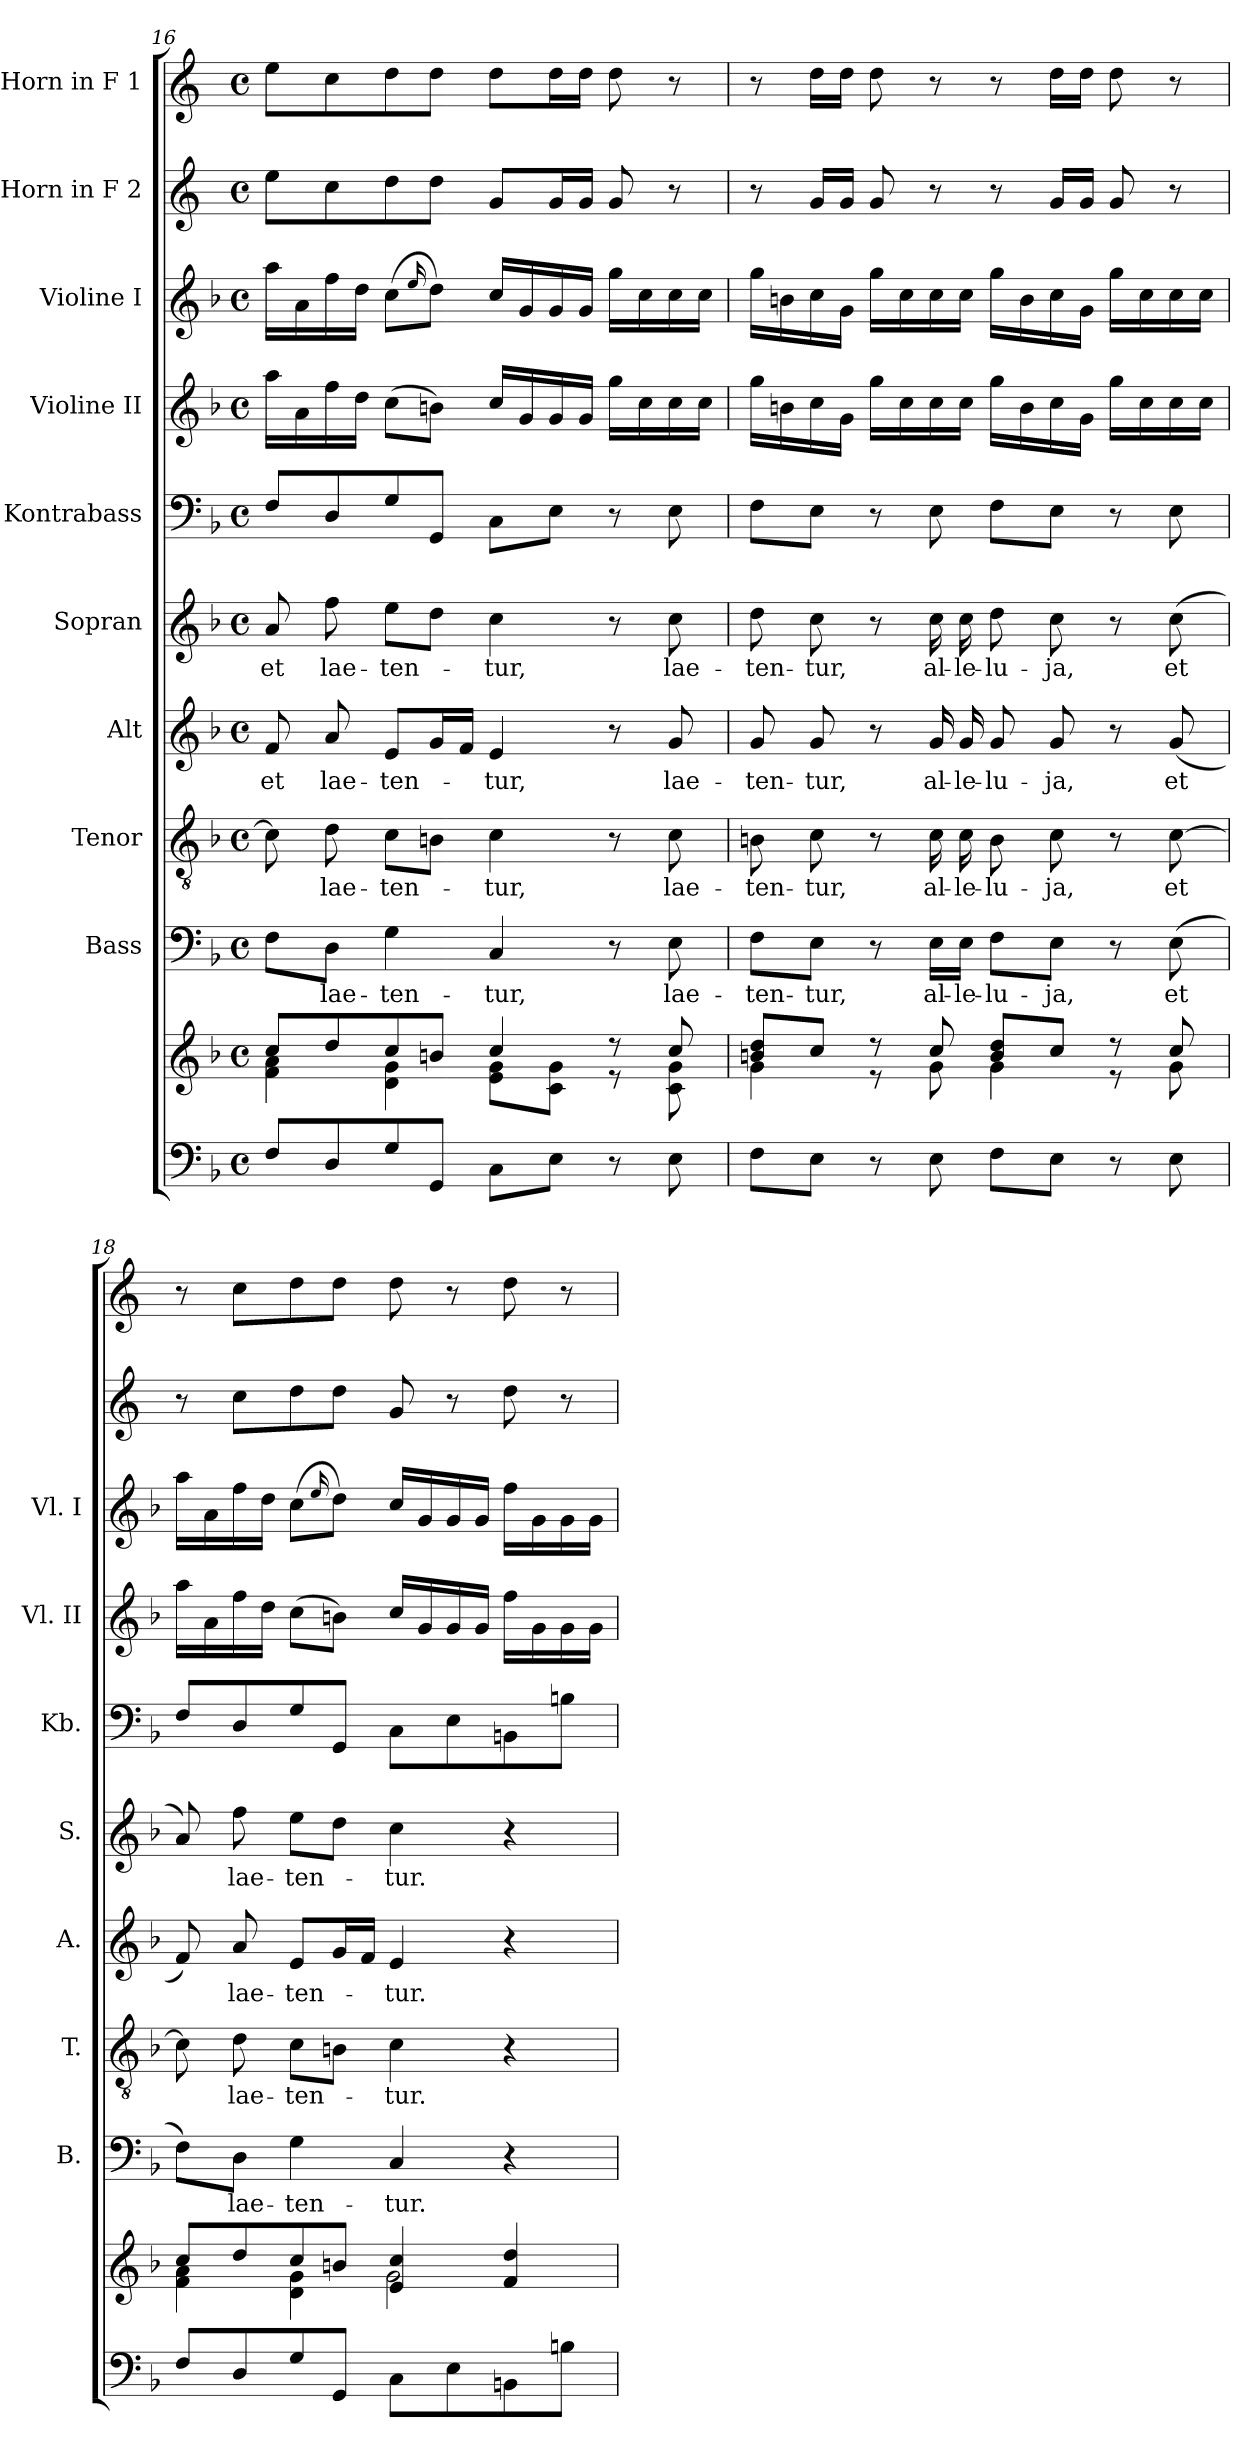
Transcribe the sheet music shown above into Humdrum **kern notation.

**kern	**kern	**kern	**text	**kern	**text	**kern	**text	**kern	**text	**kern	**kern	**kern	**kern	**kern
*part10	*part10	*part9	*part9	*part8	*part8	*part7	*part7	*part6	*part6	*part5	*part4	*part3	*part2	*part1
*staff11	*staff10	*staff9	*staff9	*staff8	*staff8	*staff7	*staff7	*staff6	*staff6	*staff5	*staff4	*staff3	*staff2	*staff1
*	*	*I"Bass	*	*I"Tenor	*	*I"Alt	*	*I"Sopran	*	*I"Kontrabass	*I"Violine II	*I"Violine I	*I"Horn in F 2	*I"Horn in F 1
*	*	*I'B.	*	*I'T.	*	*I'A.	*	*I'S.	*	*I'Kb.	*I'Vl. II	*I'Vl. I	*	*
!!LO:PB:g=z
*clefF4	*clefG2	*clefF4	*	*clefGv2	*	*clefG2	*	*clefG2	*	*clefF4	*clefG2	*clefG2	*clefG2	*clefG2
*	*	*	*	*	*	*	*	*	*	*ITrd7c12	*	*	*ITrd4c7	*ITrd4c7
*k[b-]	*k[b-]	*k[b-]	*	*k[b-]	*	*k[b-]	*	*k[b-]	*	*k[b-]	*k[b-]	*k[b-]	*k[b-]	*k[b-]
*F:	*F:	*F:	*	*F:	*	*F:	*	*F:	*	*F:	*F:	*F:	*F:	*F:
*M4/4	*M4/4	*M4/4	*	*M4/4	*	*M4/4	*	*M4/4	*	*M4/4	*M4/4	*M4/4	*M4/4	*M4/4
*met(c)	*met(c)	*met(c)	*	*met(c)	*	*met(c)	*	*met(c)	*	*met(c)	*met(c)	*met(c)	*met(c)	*met(c)
=16	=16	=16	=16	=16	=16	=16	=16	=16	=16	=16	=16	=16	=16	=16
*	*^	*	*	*	*	*	*	*	*	*	*	*	*	*
!	!	!	!	!	!	!	!	!LO:LY:b	!	!LO:LY:b	!	!	!	!	!
8F/L	8cc/L	4f\ 4a\	8F\L	.	8c\]	.	8f/	et	8a/	et	8FF/L	16aa\LL	16aa\LL	8a\L	8a\L
.	.	.	.	.	.	.	.	.	.	.	.	16a\	16a\	.	.
!	!	!	!	!LO:LY:b	!	!LO:LY:b	!	!LO:LY:b	!	!LO:LY:b	!	!	!	!	!
8D/	8dd/	.	8D\J	lae-	8d\	lae-	8a/	lae-	8ff\	lae-	8DD/	16ff\	16ff\	8f\	8f\
.	.	.	.	.	.	.	.	.	.	.	.	16dd\JJ	16dd\JJ	.	.
!	!	!	!	!LO:LY:b	!	!LO:LY:b	!	!LO:LY:b	!	!LO:LY:b	!	!	!	!	!
8G/	8cc/	4d\ 4g\	4G\	-ten-	8c\L	-ten-	8e/L	-ten-	8ee\L	-ten-	8GG/	(>8cc\L	(>8cc\L	8g\	8g\
.	.	.	.	.	.	.	.	.	.	.	.	.	16qqee/	.	.
8GG/J	8bn/J	.	.	.	8Bn\J	.	16g/L	.	8dd\J	.	8GGG/J	8bn\J)	8dd\J)	8g\J	8g\J
.	.	.	.	.	.	.	16f/JJ	.	.	.	.	.	.	.	.
!	!	!	!	!LO:LY:b	!	!LO:LY:b	!	!LO:LY:b	!	!LO:LY:b	!	!	!	!	!
8C\L	4cc/	8e\ 8g\L	4C/	-tur,	4c\	-tur,	4e/	-tur,	4cc\	-tur,	8CC\L	16cc/LL	16cc/LL	8c/L	8g\L
.	.	.	.	.	.	.	.	.	.	.	.	16g/	16g/	.	.
8E\J	.	8c\ 8g\J	.	.	.	.	.	.	.	.	8EE\J	16g/	16g/	16c/L	16g\L
.	.	.	.	.	.	.	.	.	.	.	.	16g/JJ	16g/JJ	16c/JJ	16g\JJ
8r	8r	8r	8r	.	8r	.	8r	.	8r	.	8r	16gg\LL	16gg\LL	8c/	8g\
.	.	.	.	.	.	.	.	.	.	.	.	16cc\	16cc\	.	.
!	!	!	!	!LO:LY:b	!	!LO:LY:b	!	!LO:LY:b	!	!LO:LY:b	!	!	!	!	!
8E\	8cc/	8c\ 8g\	8E\	lae-	8c\	lae-	8g/	lae-	8cc\	lae-	8EE\	16cc\	16cc\	8r	8r
.	.	.	.	.	.	.	.	.	.	.	.	16cc\JJ	16cc\JJ	.	.
=17	=17	=17	=17	=17	=17	=17	=17	=17	=17	=17	=17	=17	=17	=17	=17
!	!	!	!	!LO:LY:b	!	!LO:LY:b	!	!LO:LY:b	!	!LO:LY:b	!	!	!	!	!
8F\L	8bn/ 8dd/L	4g\	8F\L	-ten-	8Bn\	-ten-	8g/	-ten-	8dd\	-ten-	8FF\L	16gg\LL	16gg\LL	8r	8r
.	.	.	.	.	.	.	.	.	.	.	.	16bn\	16bn\	.	.
!	!	!	!	!LO:LY:b	!	!LO:LY:b	!	!LO:LY:b	!	!LO:LY:b	!	!	!	!	!
8E\J	8cc/J	.	8E\J	-tur,	8c\	-tur,	8g/	-tur,	8cc\	-tur,	8EE\J	16cc\	16cc\	16c/LL	16g\LL
.	.	.	.	.	.	.	.	.	.	.	.	16g\JJ	16g\JJ	16c/JJ	16g\JJ
8r	8r	8r	8r	.	8r	.	8r	.	8r	.	8r	16gg\LL	16gg\LL	8c/	8g\
.	.	.	.	.	.	.	.	.	.	.	.	16cc\	16cc\	.	.
!	!	!	!	!LO:LY:b	!	!LO:LY:b	!	!LO:LY:b	!	!LO:LY:b	!	!	!	!	!
8E\	8cc/	8g\	16E\LL	al-	16c\	al-	16g/	al-	16cc\	al-	8EE\	16cc\	16cc\	8r	8r
!	!	!	!	!LO:LY:b	!	!LO:LY:b	!	!LO:LY:b	!	!LO:LY:b	!	!	!	!	!
.	.	.	16E\JJ	-le-	16c\	-le-	16g/	-le-	16cc\	-le-	.	16cc\JJ	16cc\JJ	.	.
!	!	!	!	!LO:LY:b	!	!LO:LY:b	!	!LO:LY:b	!	!LO:LY:b	!	!	!	!	!
8F\L	8b/ 8dd/L	4g\	8F\L	-lu-	8B\	-lu-	8g/	-lu-	8dd\	-lu-	8FF\L	16gg\LL	16gg\LL	8r	8r
.	.	.	.	.	.	.	.	.	.	.	.	16b\	16b\	.	.
!	!	!	!	!LO:LY:b	!	!LO:LY:b	!	!LO:LY:b	!	!LO:LY:b	!	!	!	!	!
8E\J	8cc/J	.	8E\J	-ja,	8c\	-ja,	8g/	-ja,	8cc\	-ja,	8EE\J	16cc\	16cc\	16c/LL	16g\LL
.	.	.	.	.	.	.	.	.	.	.	.	16g\JJ	16g\JJ	16c/JJ	16g\JJ
8r	8r	8r	8r	.	8r	.	8r	.	8r	.	8r	16gg\LL	16gg\LL	8c/	8g\
.	.	.	.	.	.	.	.	.	.	.	.	16cc\	16cc\	.	.
!	!	!	!	!LO:LY:b	!	!LO:LY:b	!	!LO:LY:b	!	!LO:LY:b	!	!	!	!	!
8E\	8cc/	8g\	(>8E\	et	[8c\	et	(<8g/	et	(>8cc\	et	8EE\	16cc\	16cc\	8r	8r
.	.	.	.	.	.	.	.	.	.	.	.	16cc\JJ	16cc\JJ	.	.
!!LO:PB:g=z
=18	=18	=18	=18	=18	=18	=18	=18	=18	=18	=18	=18	=18	=18	=18	=18
8F/L	8cc/L	4f\ 4a\	8F\L)	.	8c\]	.	8f/)	.	8a/)	.	8FF/L	16aa\LL	16aa\LL	8r	8r
.	.	.	.	.	.	.	.	.	.	.	.	16a\	16a\	.	.
!	!	!	!	!LO:LY:b	!	!LO:LY:b	!	!LO:LY:b	!	!LO:LY:b	!	!	!	!	!
8D/	8dd/	.	8D\J	lae-	8d\	lae-	8a/	lae-	8ff\	lae-	8DD/	16ff\	16ff\	8f\L	8f\L
.	.	.	.	.	.	.	.	.	.	.	.	16dd\JJ	16dd\JJ	.	.
!	!	!	!	!LO:LY:b	!	!LO:LY:b	!	!LO:LY:b	!	!LO:LY:b	!	!	!	!	!
8G/	8cc/	4d\ 4g\	4G\	-ten-	8c\L	-ten-	8e/L	-ten-	8ee\L	-ten-	8GG/	(>8cc\L	(>8cc\L	8g\	8g\
.	.	.	.	.	.	.	.	.	.	.	.	.	16qqee/	.	.
8GG/J	8bn/J	.	.	.	8Bn\J	.	16g/L	.	8dd\J	.	8GGG/J	8bn\J)	8dd\J)	8g\J	8g\J
.	.	.	.	.	.	.	16f/JJ	.	.	.	.	.	.	.	.
!	!	!	!	!LO:LY:b	!	!LO:LY:b	!	!LO:LY:b	!	!LO:LY:b	!	!	!	!	!
8C\L	4e/ 4cc/	2g\	4C/	-tur.	4c\	-tur.	4e/	-tur.	4cc\	-tur.	8CC\L	16cc/LL	16cc/LL	8c/	8g\
.	.	.	.	.	.	.	.	.	.	.	.	16g/	16g/	.	.
8E\	.	.	.	.	.	.	.	.	.	.	8EE\	16g/	16g/	8r	8r
.	.	.	.	.	.	.	.	.	.	.	.	16g/JJ	16g/JJ	.	.
8BBn\	4f/ 4dd/	.	4r	.	4r	.	4r	.	4r	.	8BBBn\	16ff\LL	16ff\LL	8g\	8g\
.	.	.	.	.	.	.	.	.	.	.	.	16g\	16g\	.	.
8Bn\J	.	.	.	.	.	.	.	.	.	.	8BBn\J	16g\	16g\	8r	8r
.	.	.	.	.	.	.	.	.	.	.	.	16g\JJ	16g\JJ	.	.
*	*v	*v	*	*	*	*	*	*	*	*	*	*	*	*	*
=	=	=	=	=	=	=	=	=	=	=	=	=	=	=
*-	*-	*-	*-	*-	*-	*-	*-	*-	*-	*-	*-	*-	*-	*-
